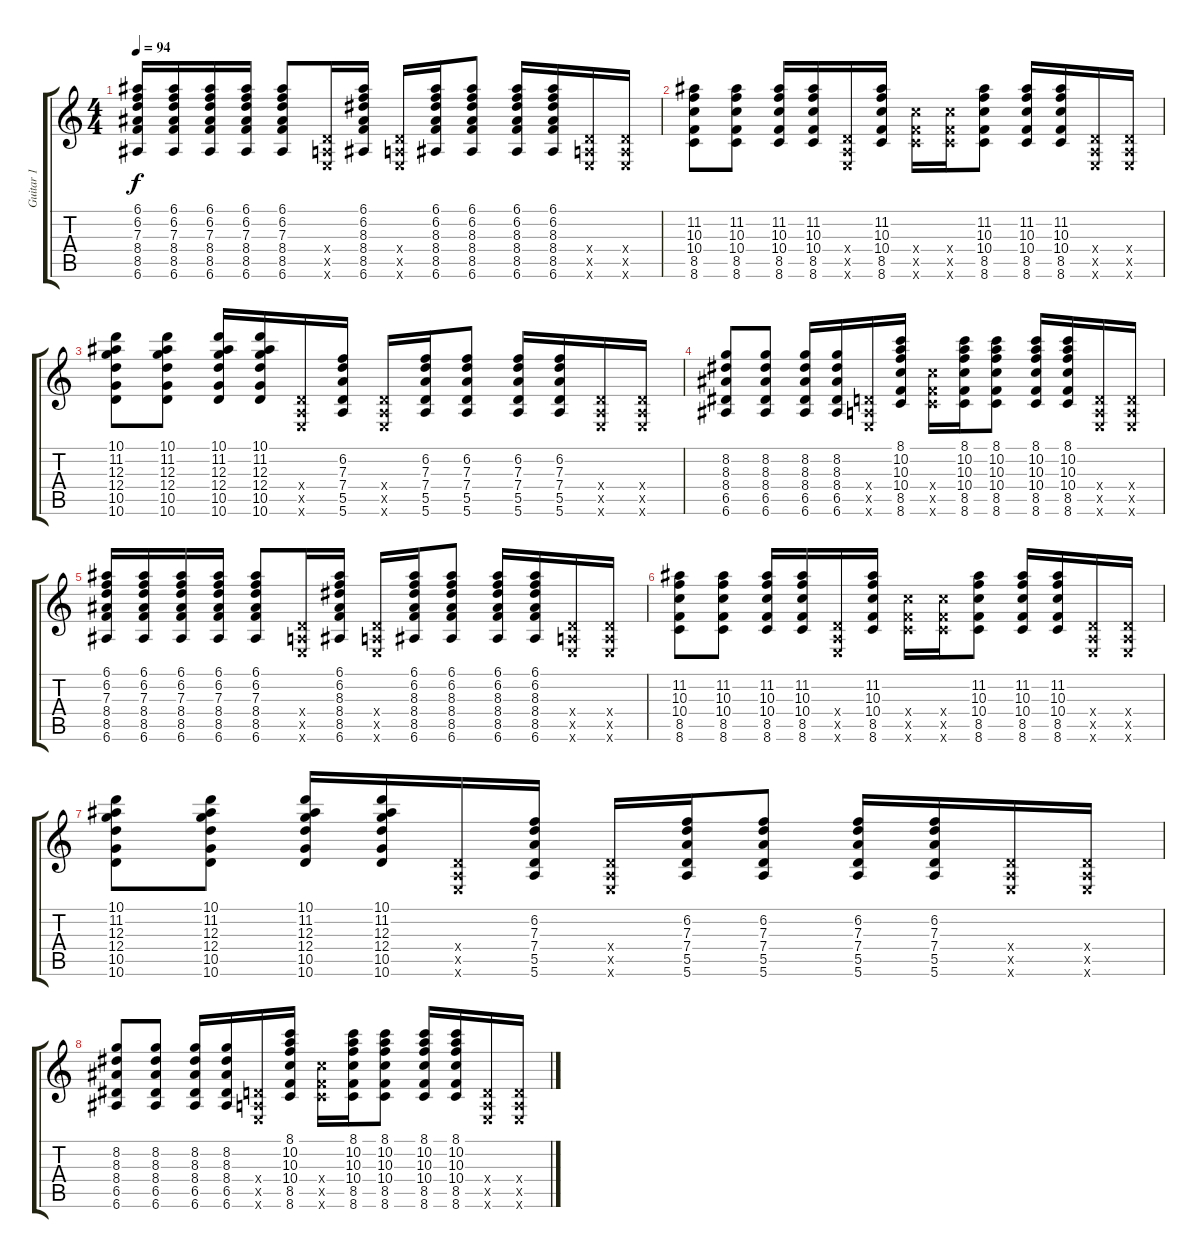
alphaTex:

\track ("Guitar 1" "Guitar 1") {instrument acousticguitarsteel}
\staff {score tabs}
\tuning (E4 B3 G3 D3 A2 E2) {hide}
\ts (4 4)
\tempo 94
\clef g2
\ks c
(6.1 6.2 7.3 8.4 8.5 6.6).16{dy f} (6.1 6.2 7.3 8.4 8.5 6.6).16 (6.1 6.2 7.3 8.4 8.5 6.6).16 (6.1 6.2 7.3 8.4 8.5 6.6).16 (6.1 6.2 7.3 8.4 8.5 6.6).8 (0.4{x} 0.5{x} 0.6{x}).16 (6.1 6.2 8.3 8.4 8.5 6.6).16 (0.4{x} 0.5{x} 0.6{x}).16 (6.1 6.2 8.3 8.4 8.5 6.6).16 (6.1 6.2 8.3 8.4 8.5 6.6).8 (6.1 6.2 8.3 8.4 8.5 6.6).16 (6.1 6.2 8.3 8.4 8.5 6.6).16 (0.4{x} 0.5{x} 0.6{x}).16 (0.4{x} 0.5{x} 0.6{x}).16 |
(11.2 10.3 10.4 8.5 8.6).8 (11.2 10.3 10.4 8.5 8.6).8 (11.2 10.3 10.4 8.5 8.6).16 (11.2 10.3 10.4 8.5 8.6).16 (0.4{x} 0.5{x} 0.6{x}).16 (11.2 10.3 10.4 8.5 8.6).16 (10.4{x} 8.5{x} 8.6{x}).16 (10.4{x} 8.5{x} 8.6{x}).16 (11.2 10.3 10.4 8.5 8.6).8 (11.2 10.3 10.4 8.5 8.6).16 (11.2 10.3 10.4 8.5 8.6).16 (0.4{x} 0.5{x} 0.6{x}).16 (0.4{x} 0.5{x} 0.6{x}).16 |
(10.1 11.2 12.3 12.4 10.5 10.6).8 (10.1 11.2 12.3 12.4 10.5 10.6).8 (10.1 11.2 12.3 12.4 10.5 10.6).16 (10.1 11.2 12.3 12.4 10.5 10.6).16 (0.4{x} 0.5{x} 0.6{x}).16 (6.2 7.3 7.4 5.5 5.6).16 (0.4{x} 0.5{x} 0.6{x}).16 (6.2 7.3 7.4 5.5 5.6).16 (6.2 7.3 7.4 5.5 5.6).8 (6.2 7.3 7.4 5.5 5.6).16 (6.2 7.3 7.4 5.5 5.6).16 (0.4{x} 0.5{x} 0.6{x}).16 (0.4{x} 0.5{x} 0.6{x}).16 |
(8.2 8.3 8.4 6.5 6.6).8 (8.2 8.3 8.4 6.5 6.6).8 (8.2 8.3 8.4 6.5 6.6).16 (8.2 8.3 8.4 6.5 6.6).16 (0.4{x} 0.5{x} 0.6{x}).16 (8.1 10.2 10.3 10.4 8.5 8.6).16 (10.4{x} 8.5{x} 8.6{x}).16 (8.1 10.2 10.3 10.4 8.5 8.6).16 (8.1 10.2 10.3 10.4 8.5 8.6).8 (8.1 10.2 10.3 10.4 8.5 8.6).16 (8.1 10.2 10.3 10.4 8.5 8.6).16 (0.4{x} 0.5{x} 0.6{x}).16 (0.4{x} 0.5{x} 0.6{x}).16 |
(6.1 6.2 7.3 8.4 8.5 6.6).16 (6.1 6.2 7.3 8.4 8.5 6.6).16 (6.1 6.2 7.3 8.4 8.5 6.6).16 (6.1 6.2 7.3 8.4 8.5 6.6).16 (6.1 6.2 7.3 8.4 8.5 6.6).8 (0.4{x} 0.5{x} 0.6{x}).16 (6.1 6.2 8.3 8.4 8.5 6.6).16 (0.4{x} 0.5{x} 0.6{x}).16 (6.1 6.2 8.3 8.4 8.5 6.6).16 (6.1 6.2 8.3 8.4 8.5 6.6).8 (6.1 6.2 8.3 8.4 8.5 6.6).16 (6.1 6.2 8.3 8.4 8.5 6.6).16 (0.4{x} 0.5{x} 0.6{x}).16 (0.4{x} 0.5{x} 0.6{x}).16 |
(11.2 10.3 10.4 8.5 8.6).8 (11.2 10.3 10.4 8.5 8.6).8 (11.2 10.3 10.4 8.5 8.6).16 (11.2 10.3 10.4 8.5 8.6).16 (0.4{x} 0.5{x} 0.6{x}).16 (11.2 10.3 10.4 8.5 8.6).16 (10.4{x} 8.5{x} 8.6{x}).16 (10.4{x} 8.5{x} 8.6{x}).16 (11.2 10.3 10.4 8.5 8.6).8 (11.2 10.3 10.4 8.5 8.6).16 (11.2 10.3 10.4 8.5 8.6).16 (0.4{x} 0.5{x} 0.6{x}).16 (0.4{x} 0.5{x} 0.6{x}).16 |
(10.1 11.2 12.3 12.4 10.5 10.6).8 (10.1 11.2 12.3 12.4 10.5 10.6).8 (10.1 11.2 12.3 12.4 10.5 10.6).16 (10.1 11.2 12.3 12.4 10.5 10.6).16 (0.4{x} 0.5{x} 0.6{x}).16 (6.2 7.3 7.4 5.5 5.6).16 (0.4{x} 0.5{x} 0.6{x}).16 (6.2 7.3 7.4 5.5 5.6).16 (6.2 7.3 7.4 5.5 5.6).8 (6.2 7.3 7.4 5.5 5.6).16 (6.2 7.3 7.4 5.5 5.6).16 (0.4{x} 0.5{x} 0.6{x}).16 (0.4{x} 0.5{x} 0.6{x}).16 |
(8.2 8.3 8.4 6.5 6.6).8 (8.2 8.3 8.4 6.5 6.6).8 (8.2 8.3 8.4 6.5 6.6).16 (8.2 8.3 8.4 6.5 6.6).16 (0.4{x} 0.5{x} 0.6{x}).16 (8.1 10.2 10.3 10.4 8.5 8.6).16 (10.4{x} 8.5{x} 8.6{x}).16 (8.1 10.2 10.3 10.4 8.5 8.6).16 (8.1 10.2 10.3 10.4 8.5 8.6).8 (8.1 10.2 10.3 10.4 8.5 8.6).16 (8.1 10.2 10.3 10.4 8.5 8.6).16 (0.4{x} 0.5{x} 0.6{x}).16 (0.4{x} 0.5{x} 0.6{x}).16
